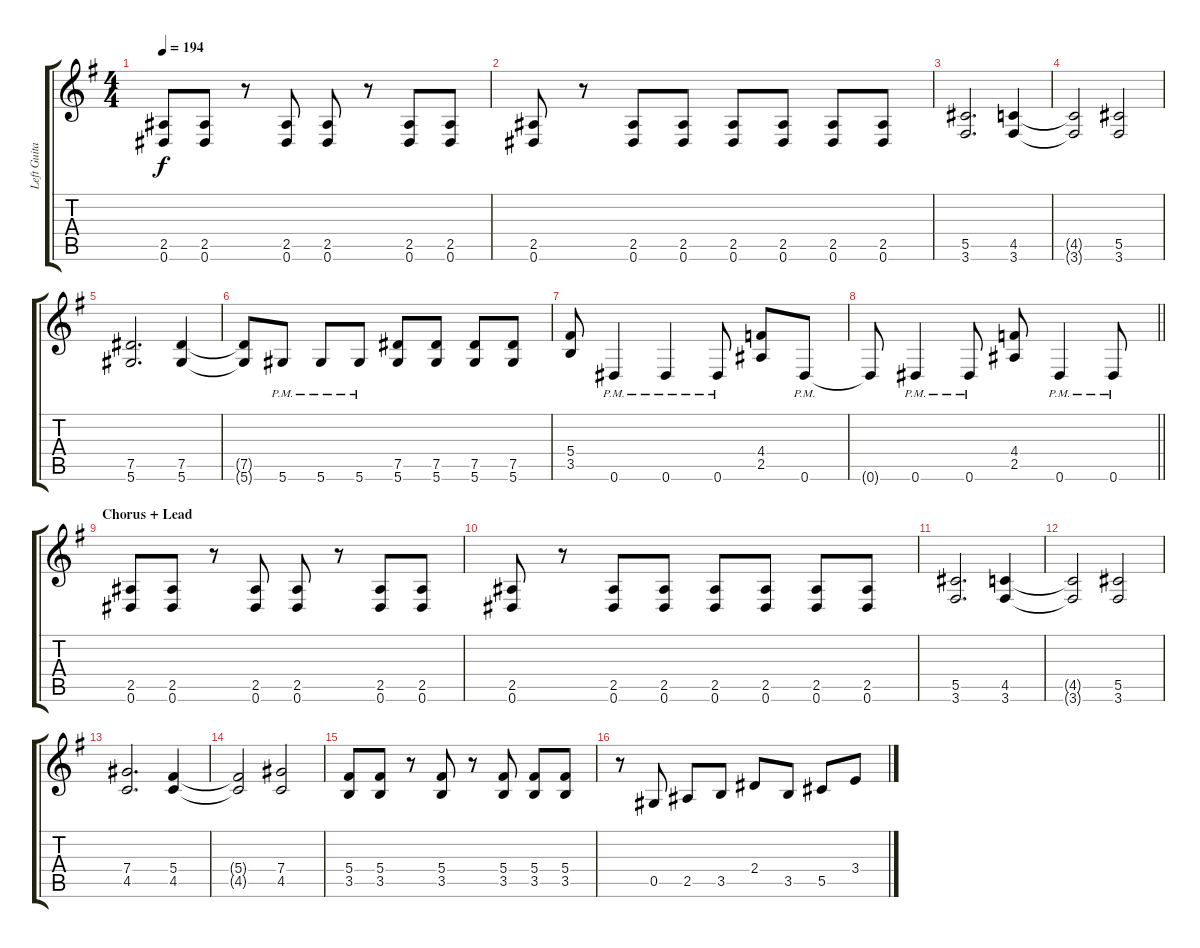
\track ("Left Guitar" "Left Guita") {instrument overdrivenguitar}
\staff {score tabs}
\tuning (Eb4 Bb3 Gb3 Db3 Ab2 Eb2) {hide}
\ts (4 4)
\tempo 194
\clef g2
\ks g
(2.5 0.6).8{dy f} (2.5 0.6).8 r.8 (2.5 0.6).8 (2.5 0.6).8 r.8 (2.5 0.6).8 (2.5 0.6).8 |
(2.5 0.6).8 r.8 (2.5 0.6).8 (2.5 0.6).8 (2.5 0.6).8 (2.5 0.6).8 (2.5 0.6).8 (2.5 0.6).8 |
(5.5 3.6).2{d} (4.5 3.6).4 |
(4.5{t} 3.6{t}).2 (5.5 3.6).2 |
(7.5 5.6).2{d} (7.5 5.6).4 |
(7.5{t} 5.6{t}).8 5.6{pm}.8 5.6{pm}.8 5.6{pm}.8 (7.5 5.6).8 (7.5 5.6).8 (7.5 5.6).8 (7.5 5.6).8 |
(5.4 3.5).8 0.6{pm}.4 0.6{pm}.4 0.6{pm}.8 (4.4 2.5).8 0.6{pm}.8 |
\barLineRight lightlight
0.6{t}.8 0.6{pm}.4 0.6{pm}.8 (4.4 2.5).8 0.6{pm}.4 0.6{pm}.8 |
\section ("" "Chorus + Lead")
(2.5 0.6).8 (2.5 0.6).8 r.8 (2.5 0.6).8 (2.5 0.6).8 r.8 (2.5 0.6).8 (2.5 0.6).8 |
(2.5 0.6).8 r.8 (2.5 0.6).8 (2.5 0.6).8 (2.5 0.6).8 (2.5 0.6).8 (2.5 0.6).8 (2.5 0.6).8 |
(5.5 3.6).2{d} (4.5 3.6).4 |
(4.5{t} 3.6{t}).2 (5.5 3.6).2 |
(7.4 4.5).2{d} (5.4 4.5).4 |
(5.4{t} 4.5{t}).2 (7.4 4.5).2 |
(5.4 3.5).8 (5.4 3.5).8 r.8 (5.4 3.5).8 r.8 (5.4 3.5).8 (5.4 3.5).8 (5.4 3.5).8 |
r.8 0.5.8 2.5.8 3.5.8 2.4.8 3.5.8 5.5.8 3.4.8
